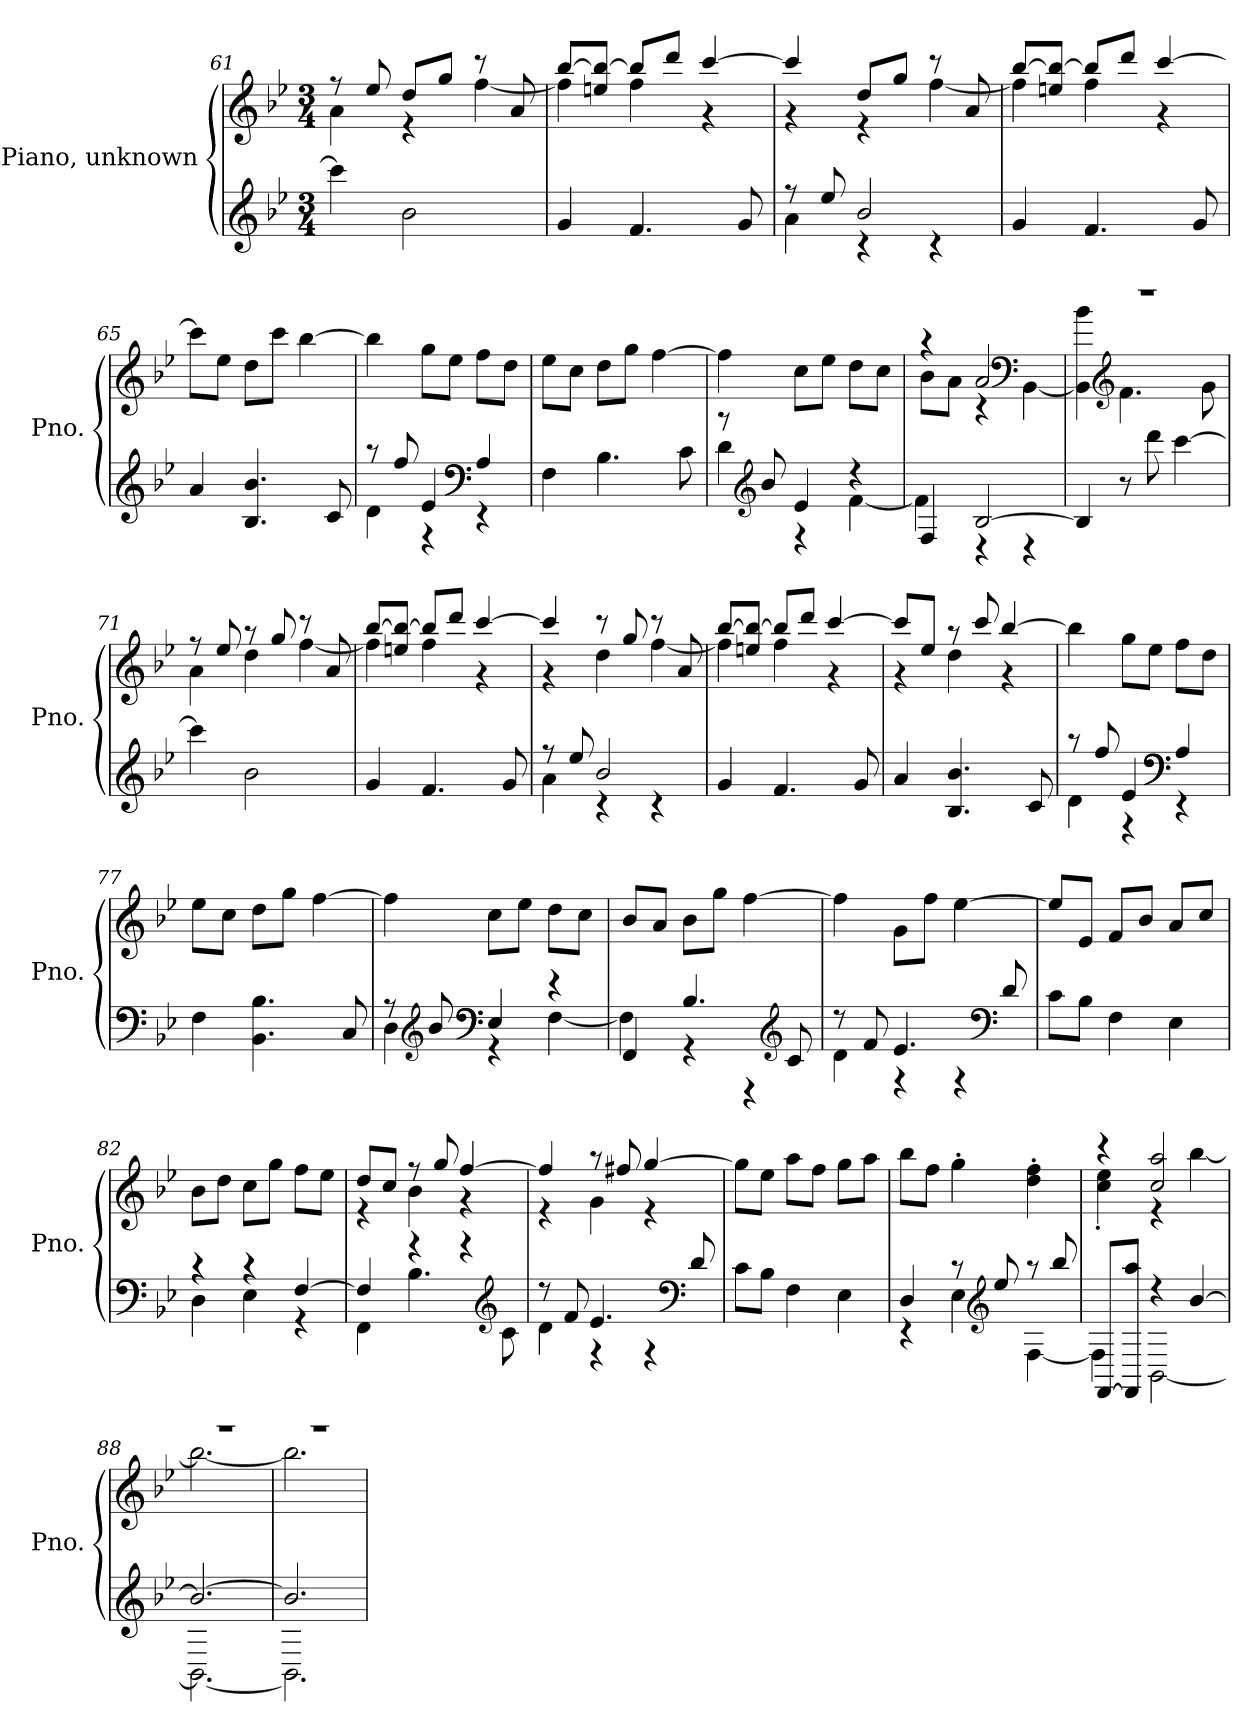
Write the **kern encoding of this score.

**kern	**kern
*part1	*part1
*staff2	*staff1
*I"Piano, unknown	*
*I'Pno.	*
*clefG2	*clefG2
*k[b-e-]	*k[b-e-]
*M3/4	*M3/4
=61	=61
*	*^
4ccc\]	8r	4a\
.	8ee-/	.
2b-\	8dd/L	4r
.	8gg/J	.
.	8r	[4ff\
.	8a/	.
!!LO:LB:g=z	!!
=62	=62	=62
4g/	[8bb-/L	4ff\]
.	8een/ 8bb-/_J	.
4.f/	8bb-/L]	4ff\
.	8ddd/J	.
.	[4ccc/	4r
8g/	.	.
=63	=63	=63
*^	*	*
8r	4a\	4ccc/]	4r
8ee-/	.	.	.
2b-/	4r	8dd/L	4r
.	.	8gg/J	.
.	4r	8r	[4ff\
.	.	8a/	.
*v	*v	*	*
=64	=64	=64
4g/	[8bb-/L	4ff\]
.	8een/ 8bb-/_J	.
4.f/	8bb-/L]	4ff\
.	8ddd/J	.
.	[4ccc/	4r
8g/	.	.
*	*v	*v
=65	=65
4a/	8ccc\L]
.	8ee-\J
4.B-/ 4.b-/	8dd\L
.	8ccc\J
.	[4bb-\
8c/	.
=66	=66
*^	*
8r	4d\	4bb-\]
8ff/	.	.
4e-/	4r	8gg\L
.	.	8ee-\J
*clefF4	*	*
4A/	4r	8ff\L
.	.	8dd\J
*v	*v	*
!!LO:LB:g=z
=67	=67
4F\	8ee-\L
.	8cc\J
4.B-\	8dd\L
.	8gg\J
.	[4ff\
8c\	.
=68	=68
*^	*
8r	4d\	4ff\]
*clefG2	*	*
8b-/	.	.
4e-/	4r	8cc\L
.	.	8ee-\J
4r	[4f\	8dd\L
.	.	8cc\J
=69	=69	=69
*	*	*^
4F/	4f\]	4r	8b-\L
.	.	.	8a\J
[2B-/	4r	2a/	4r
*	*	*clefF4	*
.	4r	.	[4BB-\
*v	*v	*	*
=70	=70	=70
4B-/]	2.r	4BB-\] 4b-\
*	*clefG2	*
8r	.	4.f\
8ddd\	.	.
[4ccc\	.	.
.	.	8g\
=71	=71	=71
4ccc\]	8r	4a\
.	8ee-/	.
2b-\	8r	4dd\
.	8gg/	.
.	8r	[4ff\
.	8a/	.
!!LO:LB:g=z	!!
=72	=72	=72
4g/	[8bb-/L	4ff\]
.	8een/ 8bb-/_J	.
4.f/	8bb-/L]	4ff\
.	8ddd/J	.
.	[4ccc/	4r
8g/	.	.
=73	=73	=73
*^	*	*
8r	4a\	4ccc/]	4r
8ee-/	.	.	.
2b-/	4r	8r	4dd\
.	.	8gg/	.
.	4r	8r	[4ff\
.	.	8a/	.
*v	*v	*	*
=74	=74	=74
4g/	[8bb-/L	4ff\]
.	8een/ 8bb-/_J	.
4.f/	8bb-/L]	4ff\
.	8ddd/J	.
.	[4ccc/	4r
8g/	.	.
=75	=75	=75
4a/	8ccc/L]	4r
.	8ee-/J	.
4.B-/ 4.b-/	8r	4dd\
.	8ccc/	.
.	[4bb-/	4r
8c/	.	.
*	*v	*v
=76	=76
*^	*
8r	4d\	4bb-\]
8ff/	.	.
4e-/	4r	8gg\L
.	.	8ee-\J
*clefF4	*	*
4A/	4r	8ff\L
.	.	8dd\J
*v	*v	*
!!LO:LB:g=z
=77	=77
4F\	8ee-\L
.	8cc\J
4.BB-\ 4.B-\	8dd\L
.	8gg\J
.	[4ff\
8C/	.
=78	=78
*^	*
8r	4D\	4ff\]
*clefG2	*	*
8b-/	.	.
*clefF4	*	*
4E-/	4r	8cc\L
.	.	8ee-\J
4r	[4F\	8dd\L
.	.	8cc\J
=79	=79	=79
4FF/	4F\]	8b-/L
.	.	8a/J
4.B-/	4r	8b-\L
.	.	8gg\J
.	4r	[4ff\
*clefG2	*	*
8c/	.	.
=80	=80	=80
8r	4d\	4ff\]
8f/	.	.
4.e-/	4r	8g\L
.	.	8ff\J
.	4r	[4ee-\
*clefF4	*	*
8d/	.	.
*v	*v	*
=81	=81
8c\L	8ee-/L]
8B-\J	8e-/J
4F\	8f/L
.	8b-/J
4E-\	8a/L
.	8cc/J
!!LO:LB:g=z
=82	=82
*^	*
4r	4D\	8b-\L
.	.	8dd\J
4r	4E-\	8cc\L
.	.	8gg\J
[4F/	4r	8ff\L
.	.	8ee-\J
=83	=83	=83
*	*	*^
4F/]	4FF\	8dd/L	4r
.	.	8cc/J	.
4r	4.B-\	8r	4b-\
.	.	8gg/	.
4r	.	[4ff/	4r
*clefG2	*	*	*
.	8c\	.	.
=84	=84	=84	=84
8r	4d\	4ff/]	4r
8f/	.	.	.
4.e-/	4r	8r	4g\
.	.	8ff#X/	.
.	4r	[4gg/	4r
*clefF4	*	*	*
8d/	.	.	.
*v	*v	*	*
*	*v	*v
=85	=85
8c\L	8gg\L]
8B-\J	8ee-\J
4F\	8aa\L
.	8ff\J
4E-\	8gg\L
.	8aa\J
=86	=86
*^	*
4D/	4r	8bb-\L
.	.	8ff\J
8r	4E-\	4gg'\
*clefG2	*	*
8ee-/	.	.
8r	[4F\	4dd\' 4ff\'
8bb-/	.	.
!!LO:PB:g=z
=87	=87	=87
*	*	*^
[8FF/L	4F\]	4r	4cc\' 4ee-\'
8FF/] 8aa/J	.	.	.
4r	[2BB-\	2cc/ 2aa/	4r
[4b-/	.	.	[4bb-\
=88	=88	=88	=88
2.b-/_	2.BB-\_	2.r	2.bb-\_
=89	=89	=89	=89
2.b-/]	2.BB-\]	2.r	2.bb-\]
*v	*v	*	*
*	*v	*v
=	=
*-	*-
